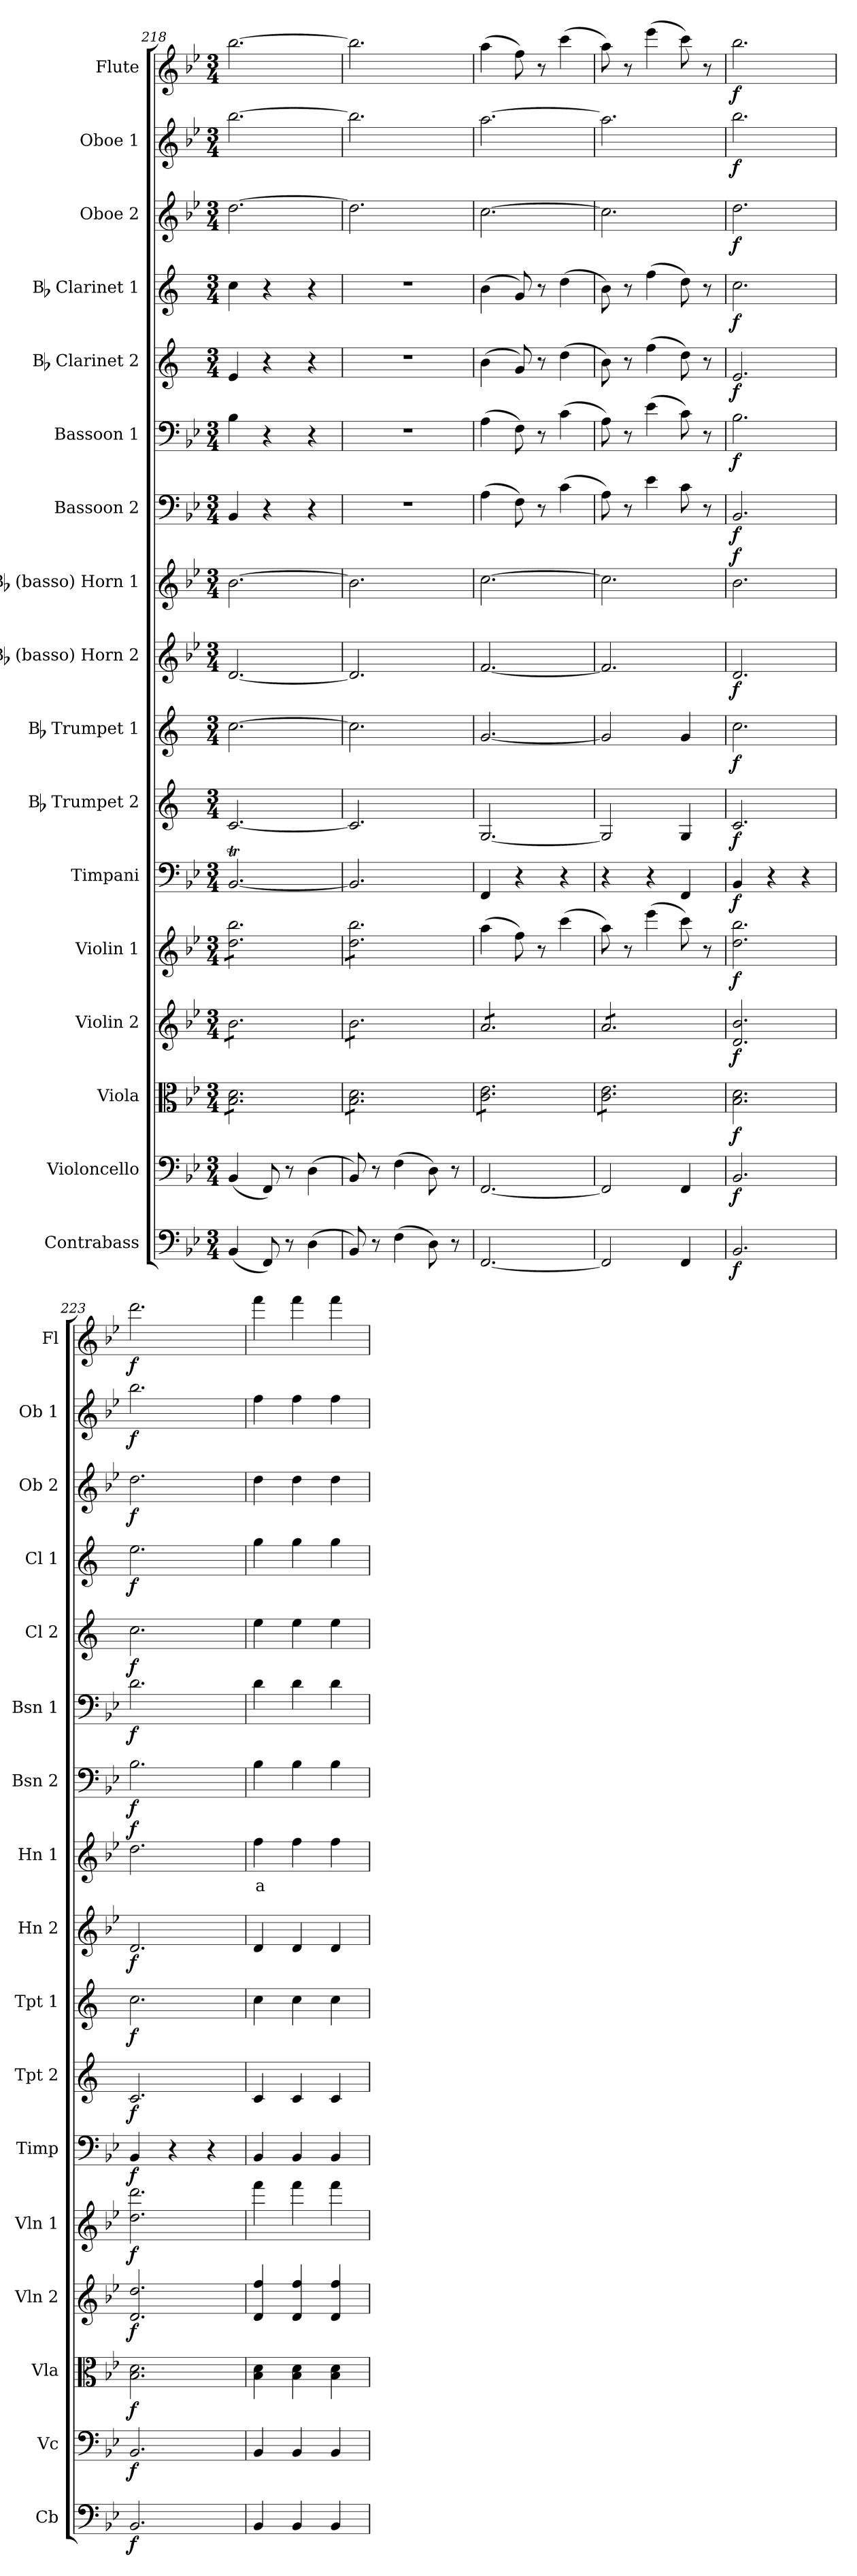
**kern	**dynam	**kern	**dynam	**kern	**dynam	**kern	**dynam	**kern	**dynam	**kern	**dynam	**kern	**dynam	**kern	**dynam	**kern	**dynam	**kern	**text	**dynam	**kern	**dynam	**kern	**dynam	**kern	**dynam	**kern	**dynam	**kern	**dynam	**kern	**dynam	**kern	**dynam
*part17	*part17	*part16	*part16	*part15	*part15	*part14	*part14	*part13	*part13	*part12	*part12	*part11	*part11	*part10	*part10	*part9	*part9	*part8	*part8	*part8	*part7	*part7	*part6	*part6	*part5	*part5	*part4	*part4	*part3	*part3	*part2	*part2	*part1	*part1
*staff17	*staff17	*staff16	*staff16	*staff15	*staff15	*staff14	*staff14	*staff13	*staff13	*staff12	*staff12	*staff11	*staff11	*staff10	*staff10	*staff9	*staff9	*staff8	*staff8	*staff8	*staff7	*staff7	*staff6	*staff6	*staff5	*staff5	*staff4	*staff4	*staff3	*staff3	*staff2	*staff2	*staff1	*staff1
*I"Contrabass	*	*I"Violoncello	*	*I"Viola	*	*I"Violin 2	*	*I"Violin 1	*	*I"Timpani	*	*I"Bb Trumpet 2	*	*I"Bb Trumpet 1	*	*I"Bb (basso) Horn 2	*	*I"Bb (basso) Horn 1	*	*	*I"Bassoon 2	*	*I"Bassoon 1	*	*I"Bb Clarinet 2	*	*I"Bb Clarinet 1	*	*I"Oboe 2	*	*I"Oboe 1	*	*I"Flute	*
*I'Cb	*	*I'Vc	*	*I'Vla	*	*I'Vln 2	*	*I'Vln 1	*	*I'Timp	*	*I'Tpt 2	*	*I'Tpt 1	*	*I'Hn 2	*	*I'Hn 1	*	*	*I'Bsn 2	*	*I'Bsn 1	*	*I'Cl 2	*	*I'Cl 1	*	*I'Ob 2	*	*I'Ob 1	*	*I'Fl	*
*clefF4	*	*clefF4	*	*clefC3	*	*clefG2	*	*clefG2	*	*clefF4	*	*clefG2	*	*clefG2	*	*clefG2	*	*clefG2	*	*	*clefF4	*	*clefF4	*	*clefG2	*	*clefG2	*	*clefG2	*	*clefG2	*	*clefG2	*
*ITrd7c12	*	*	*	*	*	*	*	*	*	*	*	*ITrd1c2	*	*ITrd1c2	*	*ITrd8c14	*	*ITrd8c14	*	*	*	*	*	*	*ITrd1c2	*	*ITrd1c2	*	*	*	*	*	*	*
*k[b-e-]	*	*k[b-e-]	*	*k[b-e-]	*	*k[b-e-]	*	*k[b-e-]	*	*k[b-e-]	*	*k[b-e-]	*	*k[b-e-]	*	*k[b-e-]	*	*k[b-e-]	*	*	*k[b-e-]	*	*k[b-e-]	*	*k[b-e-]	*	*k[b-e-]	*	*k[b-e-]	*	*k[b-e-]	*	*k[b-e-]	*
*M3/4	*	*M3/4	*	*M3/4	*	*M3/4	*	*M3/4	*	*M3/4	*	*M3/4	*	*M3/4	*	*M3/4	*	*M3/4	*	*	*M3/4	*	*M3/4	*	*M3/4	*	*M3/4	*	*M3/4	*	*M3/4	*	*M3/4	*
=218	=218	=218	=218	=218	=218	=218	=218	=218	=218	=218	=218	=218	=218	=218	=218	=218	=218	=218	=218	=218	=218	=218	=218	=218	=218	=218	=218	=218	=218	=218	=218	=218	=218	=218
*	*	*	*	*tremolo	*	*	*	*	*	*	*	*	*	*	*	*	*	*	*	*	*	*	*	*	*	*	*	*	*	*	*	*	*	*
*	*	*	*	*	*	*tremolo	*	*	*	*	*	*	*	*	*	*	*	*	*	*	*	*	*	*	*	*	*	*	*	*	*	*	*	*
*	*	*	*	*	*	*	*	*tremolo	*	*	*	*	*	*	*	*	*	*	*	*	*	*	*	*	*	*	*	*	*	*	*	*	*	*
(4BBB-/	.	(4BB-/	.	8B-\ 8d\L	.	8b-\L	.	8dd\ 8bb-\L	.	[2.BB-T/	.	[2.B-/	.	[2.b-\	.	[2.D/	.	[2.B-\	.	.	4BB-/	.	4B-\	.	4d/	.	4b-\	.	[2.dd\	.	[2.bb-\	.	[2.bb-\	.
.	.	.	.	8B-\ 8d\	.	8b-\	.	8dd\ 8bb-\	.	.	.	.	.	.	.	.	.	.	.	.	.	.	.	.	.	.	.	.	.	.	.	.	.	.
8FFF/)	.	8FF/)	.	8B-\ 8d\	.	8b-\	.	8dd\ 8bb-\	.	.	.	.	.	.	.	.	.	.	.	.	4r	.	4r	.	4r	.	4r	.	.	.	.	.	.	.
8r	.	8r	.	8B-\ 8d\	.	8b-\	.	8dd\ 8bb-\	.	.	.	.	.	.	.	.	.	.	.	.	.	.	.	.	.	.	.	.	.	.	.	.	.	.
(4DD\	.	(4D\	.	8B-\ 8d\	.	8b-\	.	8dd\ 8bb-\	.	.	.	.	.	.	.	.	.	.	.	.	4r	.	4r	.	4r	.	4r	.	.	.	.	.	.	.
.	.	.	.	8B-\ 8d\J	.	8b-\J	.	8dd\ 8bb-\J	.	.	.	.	.	.	.	.	.	.	.	.	.	.	.	.	.	.	.	.	.	.	.	.	.	.
=219	=219	=219	=219	=219	=219	=219	=219	=219	=219	=219	=219	=219	=219	=219	=219	=219	=219	=219	=219	=219	=219	=219	=219	=219	=219	=219	=219	=219	=219	=219	=219	=219	=219	=219
8BBB-/)	.	8BB-/)	.	8B-\ 8d\L	.	8b-\L	.	8dd\ 8bb-\L	.	2.BB-TTT/]	.	2.B-/]	.	2.b-\]	.	2.D/]	.	2.B-\]	.	.	2.r	.	2.r	.	2.r	.	2.r	.	2.dd\]	.	2.bb-\]	.	2.bb-\]	.
8r	.	8r	.	8B-\ 8d\	.	8b-\	.	8dd\ 8bb-\	.	.	.	.	.	.	.	.	.	.	.	.	.	.	.	.	.	.	.	.	.	.	.	.	.	.
(4FF\	.	(4F\	.	8B-\ 8d\	.	8b-\	.	8dd\ 8bb-\	.	.	.	.	.	.	.	.	.	.	.	.	.	.	.	.	.	.	.	.	.	.	.	.	.	.
.	.	.	.	8B-\ 8d\	.	8b-\	.	8dd\ 8bb-\	.	.	.	.	.	.	.	.	.	.	.	.	.	.	.	.	.	.	.	.	.	.	.	.	.	.
8DD\)	.	8D\)	.	8B-\ 8d\	.	8b-\	.	8dd\ 8bb-\	.	.	.	.	.	.	.	.	.	.	.	.	.	.	.	.	.	.	.	.	.	.	.	.	.	.
8r	.	8r	.	8B-\ 8d\J	.	8b-\J	.	8dd\ 8bb-\J	.	.	.	.	.	.	.	.	.	.	.	.	.	.	.	.	.	.	.	.	.	.	.	.	.	.
*	*	*	*	*	*	*	*	*Xtremolo	*	*	*	*	*	*	*	*	*	*	*	*	*	*	*	*	*	*	*	*	*	*	*	*	*	*
=220	=220	=220	=220	=220	=220	=220	=220	=220	=220	=220	=220	=220	=220	=220	=220	=220	=220	=220	=220	=220	=220	=220	=220	=220	=220	=220	=220	=220	=220	=220	=220	=220	=220	=220
[2.FFF/	.	[2.FF/	.	8c\ 8e-\L	.	8a/L	.	(4aa\	.	4FF/	.	[2.F/	.	[2.f/	.	[2.F/	.	[2.c\	.	.	(4A\	.	(4A\	.	(4a\	.	(4a\	.	[2.cc\	.	[2.aa\	.	(4aa\	.
.	.	.	.	8c\ 8e-\	.	8a/	.	.	.	.	.	.	.	.	.	.	.	.	.	.	.	.	.	.	.	.	.	.	.	.	.	.	.	.
.	.	.	.	8c\ 8e-\	.	8a/	.	8ff\)	.	4r	.	.	.	.	.	.	.	.	.	.	8F\)	.	8F\)	.	8f/)	.	8f/)	.	.	.	.	.	8ff\)	.
.	.	.	.	8c\ 8e-\	.	8a/	.	8r	.	.	.	.	.	.	.	.	.	.	.	.	8r	.	8r	.	8r	.	8r	.	.	.	.	.	8r	.
.	.	.	.	8c\ 8e-\	.	8a/	.	(4ccc\	.	4r	.	.	.	.	.	.	.	.	.	.	(4c\	.	(4c\	.	(4cc\	.	(4cc\	.	.	.	.	.	(4ccc\	.
.	.	.	.	8c\ 8e-\J	.	8a/J	.	.	.	.	.	.	.	.	.	.	.	.	.	.	.	.	.	.	.	.	.	.	.	.	.	.	.	.
=221	=221	=221	=221	=221	=221	=221	=221	=221	=221	=221	=221	=221	=221	=221	=221	=221	=221	=221	=221	=221	=221	=221	=221	=221	=221	=221	=221	=221	=221	=221	=221	=221	=221	=221
2FFF/]	.	2FF/]	.	8c\ 8e-\L	.	8a/L	.	8aa\)	.	4r	.	2F/]	.	2f/]	.	2.F/]	.	2.c\]	.	.	8A\)	.	8A\)	.	8a\)	.	8a\)	.	2.cc\]	.	2.aa\]	.	8aa\)	.
.	.	.	.	8c\ 8e-\	.	8a/	.	8r	.	.	.	.	.	.	.	.	.	.	.	.	8r	.	8r	.	8r	.	8r	.	.	.	.	.	8r	.
.	.	.	.	8c\ 8e-\	.	8a/	.	(4eee-\	.	4r	.	.	.	.	.	.	.	.	.	.	4e-\	.	(4e-\	.	(4ee-\	.	(4ee-\	.	.	.	.	.	(4eee-\	.
.	.	.	.	8c\ 8e-\	.	8a/	.	.	.	.	.	.	.	.	.	.	.	.	.	.	.	.	.	.	.	.	.	.	.	.	.	.	.	.
4FFF/	.	4FF/	.	8c\ 8e-\	.	8a/	.	8ccc\)	.	4FF/	.	4F/	.	4f/	.	.	.	.	.	.	8c\	.	8c\)	.	8cc\)	.	8cc\)	.	.	.	.	.	8ccc\)	.
.	.	.	.	8c\ 8e-\J	.	8a/J	.	8r	.	.	.	.	.	.	.	.	.	.	.	.	8r	.	8r	.	8r	.	8r	.	.	.	.	.	8r	.
*	*	*	*	*	*	*Xtremolo	*	*	*	*	*	*	*	*	*	*	*	*	*	*	*	*	*	*	*	*	*	*	*	*	*	*	*	*
*	*	*	*	*Xtremolo	*	*	*	*	*	*	*	*	*	*	*	*	*	*	*	*	*	*	*	*	*	*	*	*	*	*	*	*	*	*
=222	=222	=222	=222	=222	=222	=222	=222	=222	=222	=222	=222	=222	=222	=222	=222	=222	=222	=222	=222	=222	=222	=222	=222	=222	=222	=222	=222	=222	=222	=222	=222	=222	=222	=222
!	!LO:DY:b	!	!LO:DY:b	!	!LO:DY:b	!	!LO:DY:b	!	!LO:DY:b	!	!LO:DY:b	!	!LO:DY:b	!	!LO:DY:b	!	!LO:DY:b	!	!	!LO:DY:b	!	!LO:DY:b	!	!LO:DY:b	!	!LO:DY:b	!	!LO:DY:b	!	!LO:DY:b	!	!LO:DY:b	!	!LO:DY:b
2.BBB-/	f	2.BB-/	f	2.B-\ 2.d\	f	2.d/ 2.b-/	f	2.dd\ 2.bb-\	f	4BB-/	f	2.B-/	f	2.b-\	f	2.D/	f	2.B-\	.	f	2.BB-/	f	2.B-\	f	2.d/	f	2.b-\	f	2.dd\	f	2.bb-\	f	2.bb-\	f
.	.	.	.	.	.	.	.	.	.	4r	.	.	.	.	.	.	.	.	.	.	.	.	.	.	.	.	.	.	.	.	.	.	.	.
.	.	.	.	.	.	.	.	.	.	4r	.	.	.	.	.	.	.	.	.	.	.	.	.	.	.	.	.	.	.	.	.	.	.	.
=223	=223	=223	=223	=223	=223	=223	=223	=223	=223	=223	=223	=223	=223	=223	=223	=223	=223	=223	=223	=223	=223	=223	=223	=223	=223	=223	=223	=223	=223	=223	=223	=223	=223	=223
!	!LO:DY:b	!	!LO:DY:b	!	!LO:DY:b	!	!LO:DY:b	!	!LO:DY:b	!	!LO:DY:b	!	!LO:DY:b	!	!LO:DY:b	!	!LO:DY:b	!	!	!LO:DY:b	!	!LO:DY:b	!	!LO:DY:b	!	!LO:DY:b	!	!LO:DY:b	!	!LO:DY:b	!	!LO:DY:b	!	!LO:DY:b
2.BBB-/	f	2.BB-/	f	2.B-\ 2.d\	f	2.d/ 2.dd/	f	2.dd\ 2.ddd\	f	4BB-/	f	2.B-/	f	2.b-\	f	2.D/	f	2.d\	.	f	2.B-\	f	2.d\	f	2.b-\	f	2.dd\	f	2.dd\	f	2.bb-\	f	2.ddd\	f
.	.	.	.	.	.	.	.	.	.	4r	.	.	.	.	.	.	.	.	.	.	.	.	.	.	.	.	.	.	.	.	.	.	.	.
.	.	.	.	.	.	.	.	.	.	4r	.	.	.	.	.	.	.	.	.	.	.	.	.	.	.	.	.	.	.	.	.	.	.	.
!!LO:PB:g=z
=224	=224	=224	=224	=224	=224	=224	=224	=224	=224	=224	=224	=224	=224	=224	=224	=224	=224	=224	=224	=224	=224	=224	=224	=224	=224	=224	=224	=224	=224	=224	=224	=224	=224	=224
!	!	!	!	!	!	!	!	!	!	!	!	!	!	!	!	!	!	!	!LO:LY:b:color=#FF0000	!	!	!	!	!	!	!	!	!	!	!	!	!	!	!
4BBB-/	.	4BB-/	.	4B-\ 4d\	.	4d/ 4ff/	.	4fff\	.	4BB-/	.	4B-/	.	4b-\	.	4D/	.	4f\	a	.	4B-\	.	4d\	.	4dd\	.	4ff\	.	4dd\	.	4ff\	.	4fff\	.
4BBB-/	.	4BB-/	.	4B-\ 4d\	.	4d/ 4ff/	.	4fff\	.	4BB-/	.	4B-/	.	4b-\	.	4D/	.	4f\	.	.	4B-\	.	4d\	.	4dd\	.	4ff\	.	4dd\	.	4ff\	.	4fff\	.
4BBB-/	.	4BB-/	.	4B-\ 4d\	.	4d/ 4ff/	.	4fff\	.	4BB-/	.	4B-/	.	4b-\	.	4D/	.	4f\	.	.	4B-\	.	4d\	.	4dd\	.	4ff\	.	4dd\	.	4ff\	.	4fff\	.
=	=	=	=	=	=	=	=	=	=	=	=	=	=	=	=	=	=	=	=	=	=	=	=	=	=	=	=	=	=	=	=	=	=	=
*-	*-	*-	*-	*-	*-	*-	*-	*-	*-	*-	*-	*-	*-	*-	*-	*-	*-	*-	*-	*-	*-	*-	*-	*-	*-	*-	*-	*-	*-	*-	*-	*-	*-	*-
